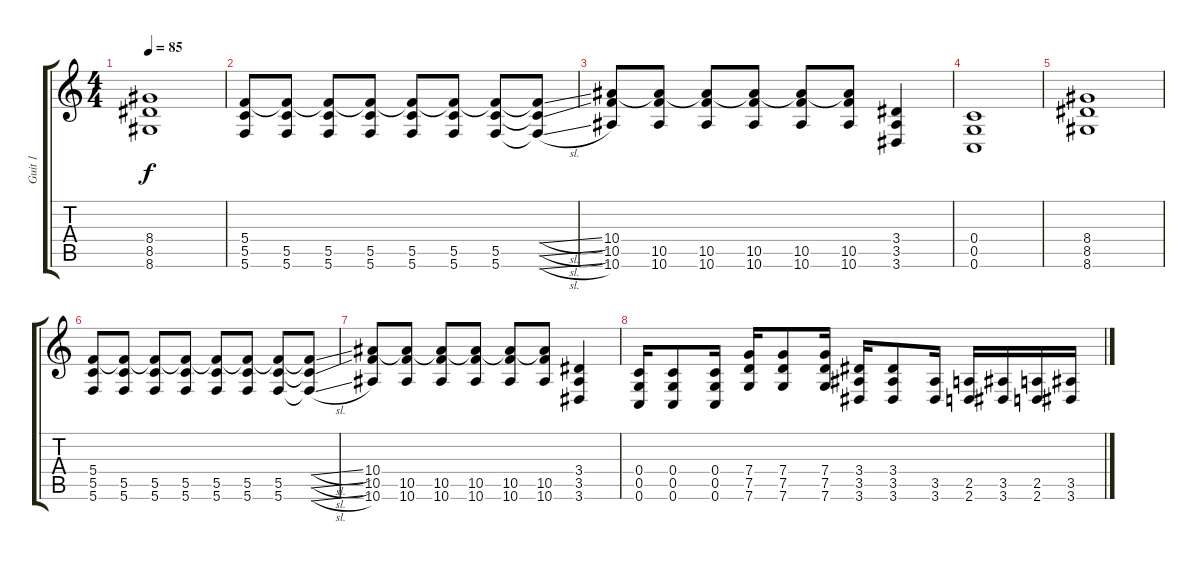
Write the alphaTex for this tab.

\track ("Guit 1" "Guit 1") {instrument distortionguitar}
\staff {score tabs}
\tuning (D4 A3 F3 C3 G2 C2) {hide}
\ts (4 4)
\tempo 85
\clef g2
\ks c
(8.4 8.5 8.6).1{dy f} |
(5.4 5.5 5.6).8 (5.4{t} 5.5 5.6).8 (5.4{t} 5.5 5.6).8 (5.4{t} 5.5 5.6).8 (5.4{t} 5.5 5.6).8 (5.4{t} 5.5 5.6).8 (5.4{t} 5.5 5.6).8 (5.4{sl t} 5.5{sl t} 5.6{sl t}).8 |
(10.4 10.5 10.6).8 (10.4{t} 10.5 10.6).8 (10.4{t} 10.5 10.6).8 (10.4{t} 10.5 10.6).8 (10.4{t} 10.5 10.6).8 (10.4{t} 10.5 10.6).8 (3.4 3.5 3.6).4 |
(0.4 0.5 0.6).1 |
(8.4 8.5 8.6).1 |
(5.4 5.5 5.6).8 (5.4{t} 5.5 5.6).8 (5.4{t} 5.5 5.6).8 (5.4{t} 5.5 5.6).8 (5.4{t} 5.5 5.6).8 (5.4{t} 5.5 5.6).8 (5.4{t} 5.5 5.6).8 (5.4{sl t} 5.5{sl t} 5.6{sl t}).8 |
(10.4 10.5 10.6).8 (10.4{t} 10.5 10.6).8 (10.4{t} 10.5 10.6).8 (10.4{t} 10.5 10.6).8 (10.4{t} 10.5 10.6).8 (10.4{t} 10.5 10.6).8 (3.4 3.5 3.6).4 |
(0.4 0.5 0.6).16 (0.4 0.5 0.6).8 (0.4 0.5 0.6).16 (7.4 7.5 7.6).16 (7.4 7.5 7.6).8 (7.4 7.5 7.6).16 (3.4 3.5 3.6).16 (3.4 3.5 3.6).8 (3.5 3.6).16 (2.5 2.6).16 (3.5 3.6).16 (2.5 2.6).16 (3.5 3.6).16
